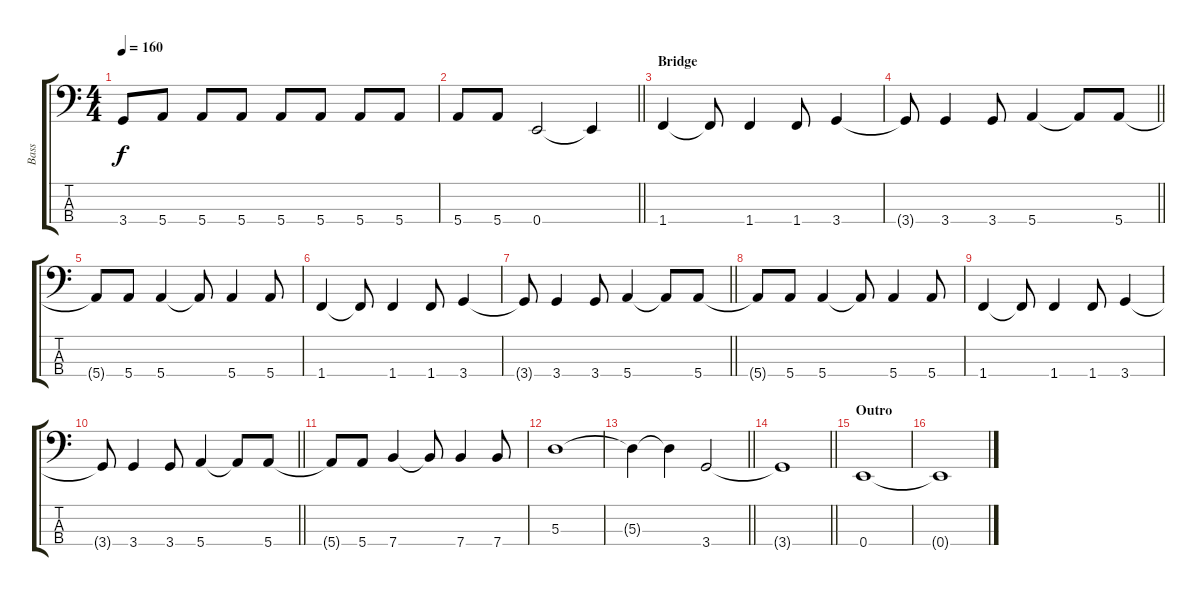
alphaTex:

\track ("Bass" "Bass") {instrument electricbassfinger}
\staff {score tabs}
\tuning (G2 D2 A1 E1) {hide}
\ts (4 4)
\tempo 160
\clef f4
\ks c
3.4.8{dy f} 5.4.8 5.4.8 5.4.8 5.4.8 5.4.8 5.4.8 5.4.8 |
\barLineRight lightlight
5.4.8 5.4.8 0.4.2 0.4{t}.4 |
\section ("" "Bridge")
1.4.4 1.4{t}.8 1.4.4 1.4.8 3.4.4 |
\barLineRight lightlight
3.4{t}.8 3.4.4 3.4.8 5.4.4 5.4{t}.8 5.4.8 |
5.4{t}.8 5.4.8 5.4.4 5.4{t}.8 5.4.4 5.4.8 |
1.4.4 1.4{t}.8 1.4.4 1.4.8 3.4.4 |
\barLineRight lightlight
3.4{t}.8 3.4.4 3.4.8 5.4.4 5.4{t}.8 5.4.8 |
5.4{t}.8 5.4.8 5.4.4 5.4{t}.8 5.4.4 5.4.8 |
1.4.4 1.4{t}.8 1.4.4 1.4.8 3.4.4 |
\barLineRight lightlight
3.4{t}.8 3.4.4 3.4.8 5.4.4 5.4{t}.8 5.4.8 |
5.4{t}.8 5.4.8 7.4.4 7.4{t}.8 7.4.4 7.4.8 |
5.3.1 |
\barLineRight lightlight
5.3{t}.4 5.3{t}.4 3.4.2 |
\barLineRight lightlight
3.4{t}.1 |
\section ("" "Outro")
0.4.1 |
0.4{t}.1
